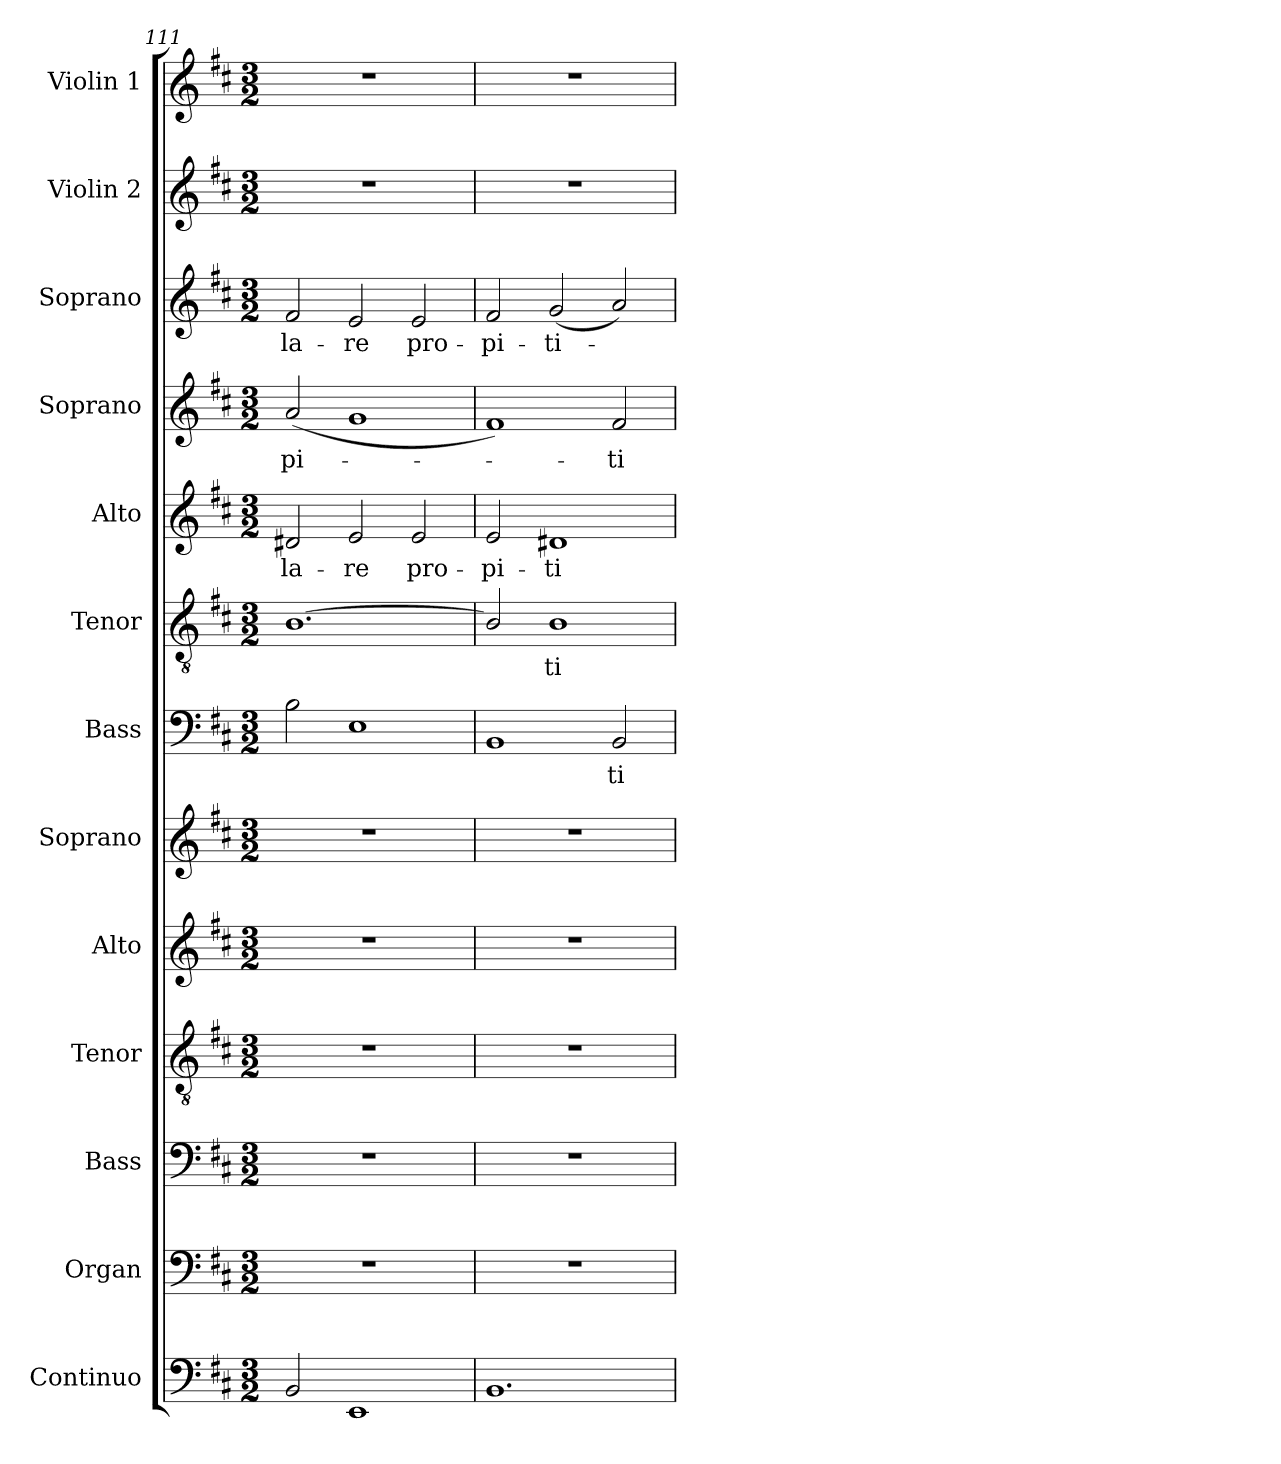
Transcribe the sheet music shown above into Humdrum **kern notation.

**kern	**kern	**kern	**kern	**kern	**kern	**kern	**text	**kern	**text	**kern	**text	**kern	**text	**kern	**text	**kern	**kern
*part13	*part12	*part11	*part10	*part9	*part8	*part7	*part7	*part6	*part6	*part5	*part5	*part4	*part4	*part3	*part3	*part2	*part1
*staff13	*staff12	*staff11	*staff10	*staff9	*staff8	*staff7	*staff7	*staff6	*staff6	*staff5	*staff5	*staff4	*staff4	*staff3	*staff3	*staff2	*staff1
*I"Continuo	*I"Organ	*I"Bass	*I"Tenor	*I"Alto	*I"Soprano	*I"Bass	*	*I"Tenor	*	*I"Alto	*	*I"Soprano	*	*I"Soprano	*	*I"Violin 2	*I"Violin 1
*I'Cont.	*I'Org.	*I'B.	*I'T.	*I'A.	*I'S.	*I'B.	*	*I'T.	*	*I'A.	*	*I'S.	*	*I'S.	*	*I'Vln. 2	*I'Vln. 1
*clefF4	*clefF4	*clefF4	*clefGv2	*clefG2	*clefG2	*clefF4	*	*clefGv2	*	*clefG2	*	*clefG2	*	*clefG2	*	*clefG2	*clefG2
*	*	*	*ITrd7c12	*	*	*	*	*ITrd7c12	*	*	*	*	*	*	*	*	*
*k[f#c#]	*k[f#c#]	*k[f#c#]	*k[f#c#]	*k[f#c#]	*k[f#c#]	*k[f#c#]	*	*k[f#c#]	*	*k[f#c#]	*	*k[f#c#]	*	*k[f#c#]	*	*k[f#c#]	*k[f#c#]
*D:	*D:	*D:	*D:	*D:	*D:	*D:	*	*D:	*	*D:	*	*D:	*	*D:	*	*D:	*D:
*M3/2	*M3/2	*M3/2	*M3/2	*M3/2	*M3/2	*M3/2	*	*M3/2	*	*M3/2	*	*M3/2	*	*M3/2	*	*M3/2	*M3/2
=111	=111	=111	=111	=111	=111	=111	=111	=111	=111	=111	=111	=111	=111	=111	=111	=111	=111
!	!LO:N:vis=1	!LO:N:vis=1	!LO:N:vis=1	!LO:N:vis=1	!LO:N:vis=1	!	!	!	!	!	!	!	!	!	!	!	!
!	!	!	!	!	!	!	!	!	!	!	!LO:LY:b:color=#000000	!	!	!	!	!	!
!	!	!	!	!	!	!	!	!	!	!	!	!	!LO:LY:b:color=#000000	!	!	!	!
!	!	!	!	!	!	!	!	!	!	!	!	!	!	!	!LO:LY:b:color=#000000	!LO:N:vis=1	!LO:N:vis=1
2BBi/	1.r	1.r	1.r	1.r	1.r	2Bi\	.	[<1.BBi	.	2d#Xi/	-la-	(2ai/	-pi-	2f#i/	-la-	1.r	1.r
!	!	!	!	!	!	!	!	!	!	!	!LO:LY:b:color=#000000	!	!	!	!	!	!
!	!	!	!	!	!	!	!	!	!	!	!	!	!	!	!LO:LY:b:color=#000000	!	!
1EEi	.	.	.	.	.	1Ei	.	.	.	2ei/	-re	1gi	.	2ei/	-re	.	.
!	!	!	!	!	!	!	!	!	!	!	!LO:LY:b:color=#000000	!	!	!	!	!	!
!	!	!	!	!	!	!	!	!	!	!	!	!	!	!	!LO:LY:b:color=#000000	!	!
.	.	.	.	.	.	.	.	.	.	2ei/	pro-	.	.	2ei/	pro-	.	.
=112	=112	=112	=112	=112	=112	=112	=112	=112	=112	=112	=112	=112	=112	=112	=112	=112	=112
!	!LO:N:vis=1	!LO:N:vis=1	!LO:N:vis=1	!LO:N:vis=1	!LO:N:vis=1	!	!	!	!	!	!	!	!	!	!	!	!
!	!	!	!	!	!	!	!	!	!	!	!LO:LY:b:color=#000000	!	!	!	!	!	!
!	!	!	!	!	!	!	!	!	!	!	!	!	!	!	!LO:LY:b:color=#000000	!LO:N:vis=1	!LO:N:vis=1
1.BBi	1.r	1.r	1.r	1.r	1.r	1BBi	.	2BBi/]	.	2ei/	-pi-	1f#i)	.	2f#i/	-pi-	1.r	1.r
!	!	!	!	!	!	!	!	!	!LO:LY:b:color=#000000	!	!	!	!	!	!	!	!
!	!	!	!	!	!	!	!	!	!	!	!LO:LY:b:color=#000000	!	!	!	!	!	!
!	!	!	!	!	!	!	!	!	!	!	!	!	!	!	!LO:LY:b:color=#000000	!	!
.	.	.	.	.	.	.	.	1BBi	-ti-	1d#Xi	-ti-	.	.	(2gi/	-ti-	.	.
!	!	!	!	!	!	!	!LO:LY:b:color=#000000	!	!	!	!	!	!	!	!	!	!
!	!	!	!	!	!	!	!	!	!	!	!	!	!LO:LY:b:color=#000000	!	!	!	!
.	.	.	.	.	.	2BBi/	-ti-	.	.	.	.	2f#i/	-ti-	2ai/)	.	.	.
=	=	=	=	=	=	=	=	=	=	=	=	=	=	=	=	=	=
*-	*-	*-	*-	*-	*-	*-	*-	*-	*-	*-	*-	*-	*-	*-	*-	*-	*-
